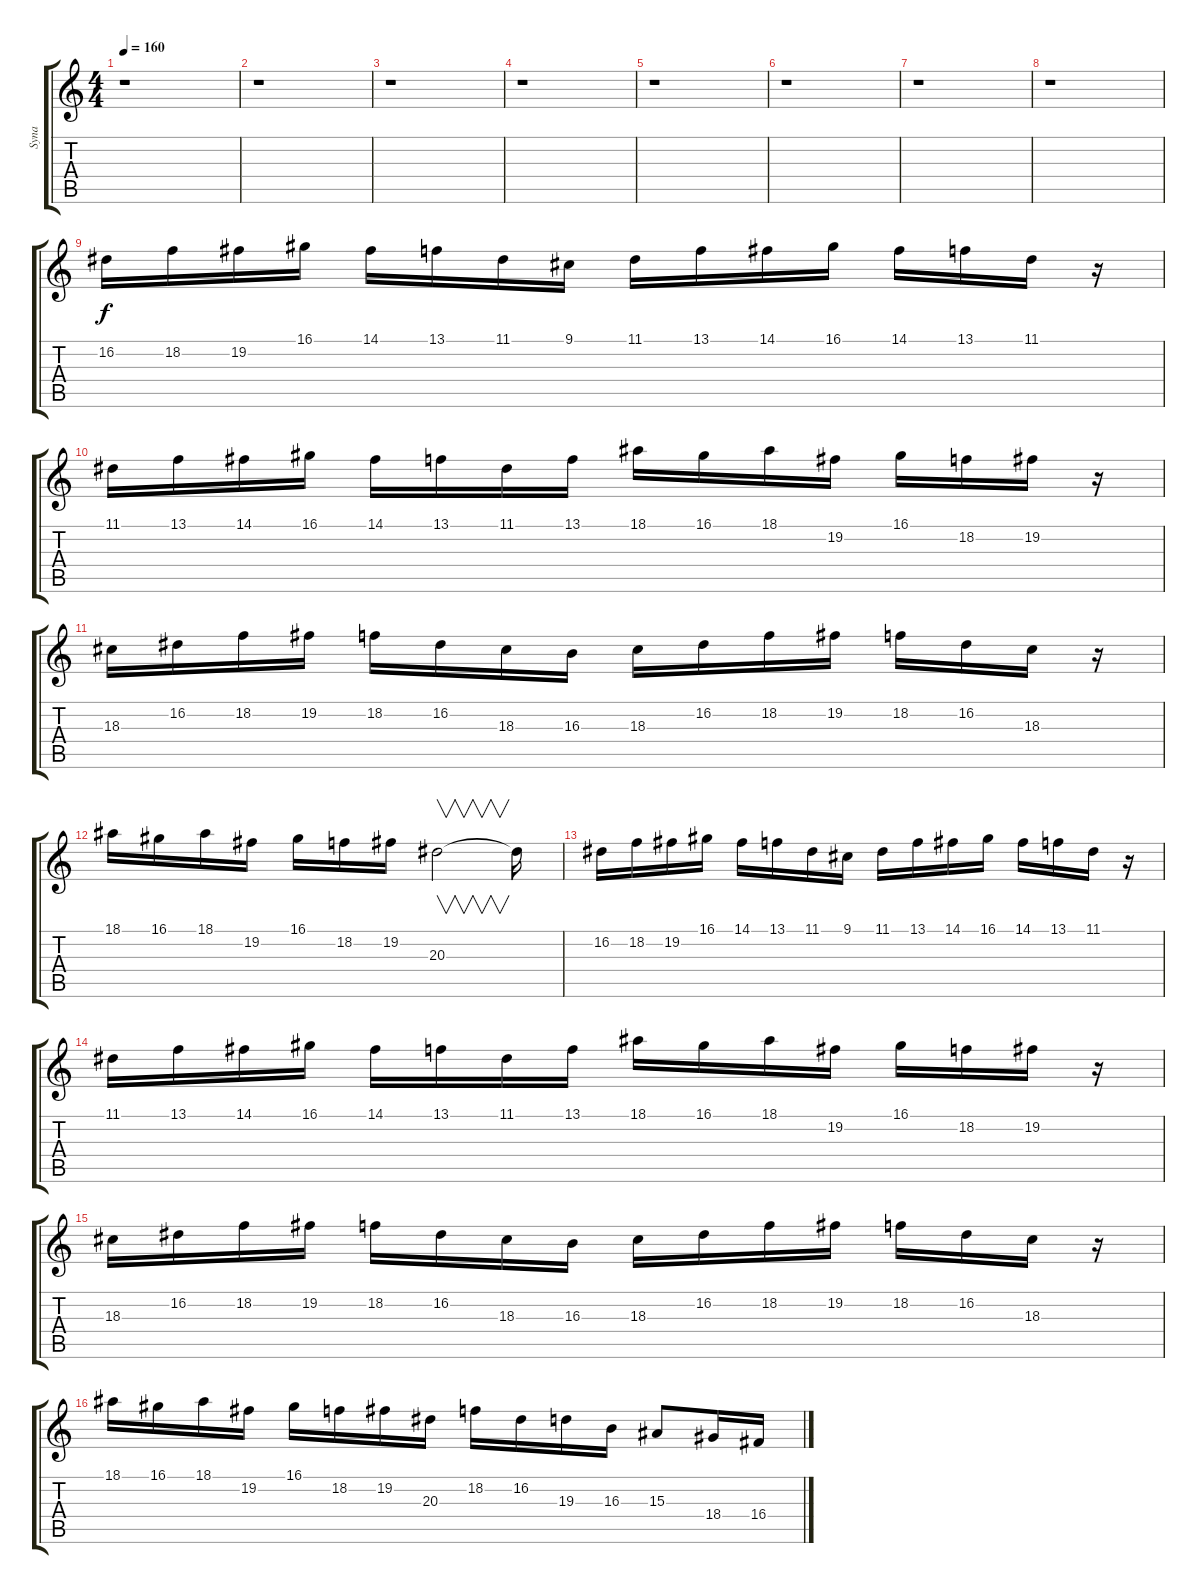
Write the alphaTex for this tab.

\track ("Syna" "Syna") {instrument harpsichord}
\staff {score tabs}
\tuning (E4 B3 G3 D3 A2 E2) {hide}
\ts (4 4)
\tempo 160
\clef g2
\ks c
r.1{dy f instrument harpsichord} |
r.1 |
r.1 |
r.1 |
r.1 |
r.1 |
r.1 |
r.1 |
16.2.16{instrument stringensemble1} 18.2.16 19.2.16 16.1.16 14.1.16 13.1.16 11.1.16 9.1.16 11.1.16 13.1.16 14.1.16 16.1.16 14.1.16 13.1.16 11.1.16 r.16 |
11.1.16 13.1.16 14.1.16 16.1.16 14.1.16 13.1.16 11.1.16 13.1.16 18.1.16 16.1.16 18.1.16 19.2.16 16.1.16 18.2.16 19.2.16 r.16 |
18.3.16 16.2.16 18.2.16 19.2.16 18.2.16 16.2.16 18.3.16 16.3.16 18.3.16 16.2.16 18.2.16 19.2.16 18.2.16 16.2.16 18.3.16 r.16 |
18.1.16 16.1.16 18.1.16 19.2.16 16.1.16 18.2.16 19.2.16 20.3.2{v} 20.3{t}.16 |
16.2.16 18.2.16 19.2.16 16.1.16 14.1.16 13.1.16 11.1.16 9.1.16 11.1.16 13.1.16 14.1.16 16.1.16 14.1.16 13.1.16 11.1.16 r.16 |
11.1.16 13.1.16 14.1.16 16.1.16 14.1.16 13.1.16 11.1.16 13.1.16 18.1.16 16.1.16 18.1.16 19.2.16 16.1.16 18.2.16 19.2.16 r.16 |
18.3.16 16.2.16 18.2.16 19.2.16 18.2.16 16.2.16 18.3.16 16.3.16 18.3.16 16.2.16 18.2.16 19.2.16 18.2.16 16.2.16 18.3.16 r.16 |
18.1.16 16.1.16 18.1.16 19.2.16 16.1.16 18.2.16 19.2.16 20.3.16 18.2.16 16.2.16 19.3.16 16.3.16 15.3.8 18.4.16 16.4.16
